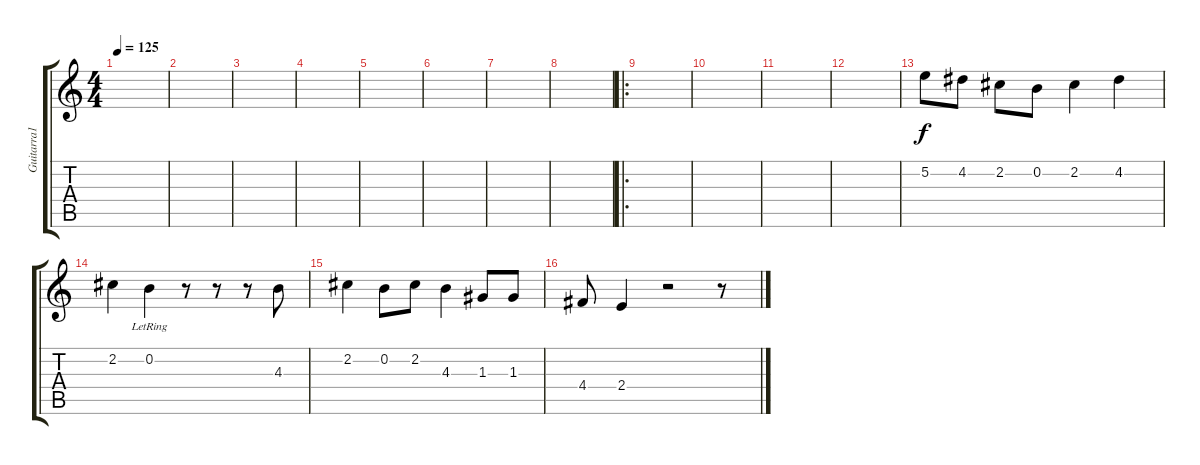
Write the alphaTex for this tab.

\track ("Guitarra1" "Guitarra1") {instrument electricguitarclean}
\staff {score tabs}
\tuning (E4 B3 G3 D3 A2 E2) {hide}
\ts (4 4)
\tempo 125
\clef g2
\ks c
|
|
|
|
|
|
|
|
\ro
|
|
|
|
5.2.8 4.2.8 2.2.8 0.2.8 2.2.4 4.2.4 |
2.2.4 0.2{lr}.4 r.8 r.8 r.8 4.3.8 |
2.2.4 0.2.8 2.2.8 4.3.4 1.3.8 1.3.8 |
4.4.8 2.4.4 r.2 r.8
